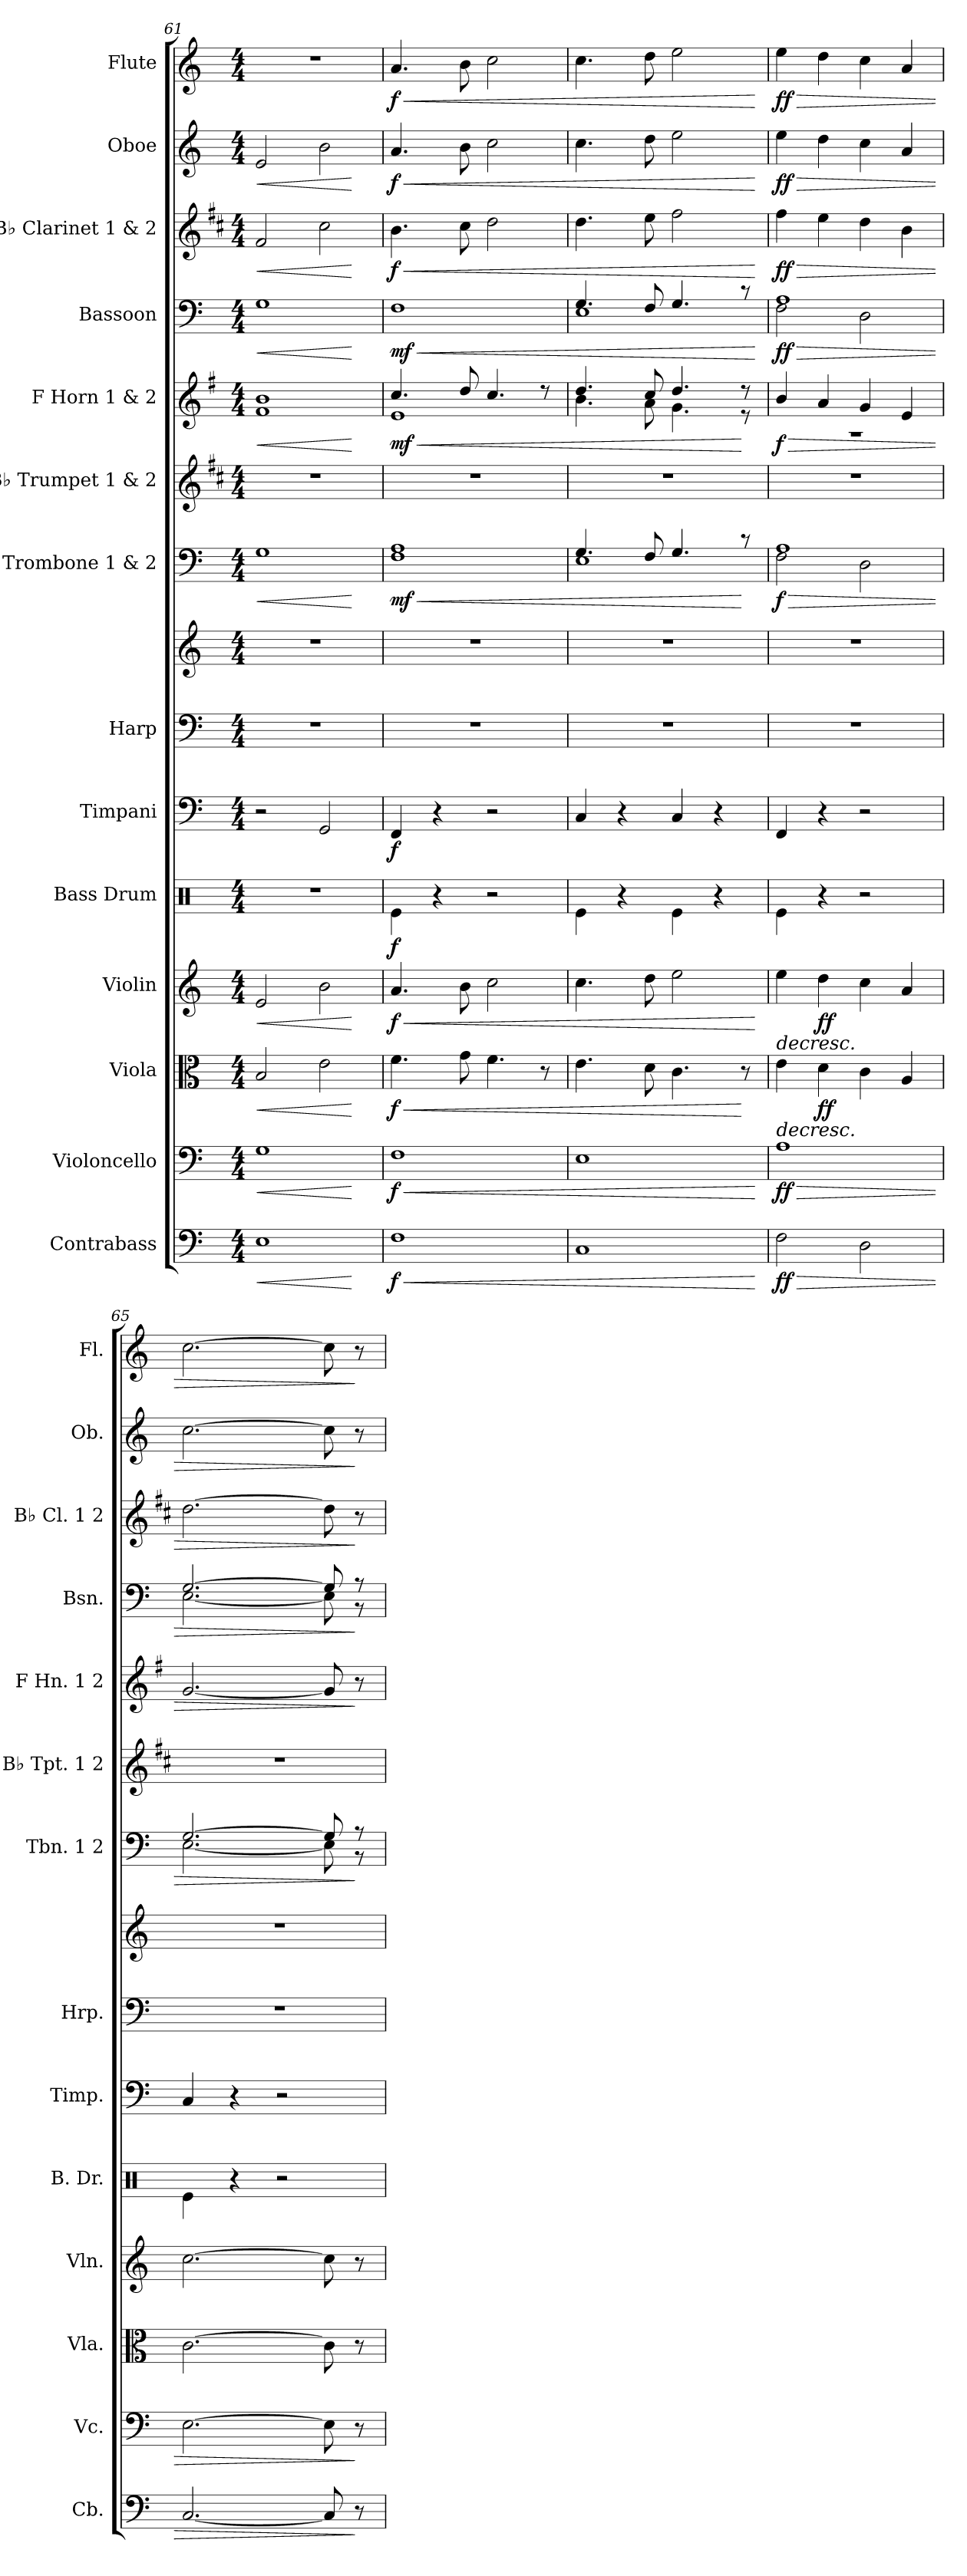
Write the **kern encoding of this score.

**kern	**dynam	**kern	**dynam	**kern	**dynam	**kern	**dynam	**kern	**dynam	**kern	**dynam	**kern	**kern	**kern	**dynam	**kern	**kern	**dynam	**kern	**dynam	**kern	**dynam	**kern	**dynam	**kern	**dynam
*part14	*part14	*part13	*part13	*part12	*part12	*part11	*part11	*part10	*part10	*part9	*part9	*part8	*part8	*part7	*part7	*part6	*part5	*part5	*part4	*part4	*part3	*part3	*part2	*part2	*part1	*part1
*staff15	*staff15	*staff14	*staff14	*staff13	*staff13	*staff12	*staff12	*staff11	*staff11	*staff10	*staff10	*staff9	*staff8	*staff7	*staff7	*staff6	*staff5	*staff5	*staff4	*staff4	*staff3	*staff3	*staff2	*staff2	*staff1	*staff1
*I"Contrabass	*	*I"Violoncello	*	*I"Viola	*	*I"Violin	*	*I"Bass Drum	*	*I"Timpani	*	*I"Harp	*	*I"Trombone 1 &amp; 2	*	*I"B♭ Trumpet 1 &amp; 2	*I"F Horn 1 &amp; 2	*	*I"Bassoon	*	*I"B♭ Clarinet 1 &amp; 2	*	*I"Oboe	*	*I"Flute	*
*I'Cb.	*	*I'Vc.	*	*I'Vla.	*	*I'Vln.	*	*I'B. Dr.	*	*I'Timp.	*	*I'Hrp.	*	*I'Tbn. 1 2	*	*I'B♭ Tpt. 1 2	*I'F Hn. 1 2	*	*I'Bsn.	*	*I'B♭ Cl. 1 2	*	*I'Ob.	*	*I'Fl.	*
*clefF4	*	*clefF4	*	*clefC3	*	*clefG2	*	*clefX	*	*clefF4	*	*clefF4	*clefG2	*clefF4	*	*clefG2	*clefG2	*	*clefF4	*	*clefG2	*	*clefG2	*	*clefG2	*
*ITrd7c12	*	*	*	*	*	*	*	*	*	*	*	*	*	*	*	*ITrd1c2	*ITrd4c7	*	*	*	*ITrd1c2	*	*	*	*	*
*k[]	*	*k[]	*	*k[]	*	*k[]	*	*k[]	*	*k[]	*	*k[]	*k[]	*k[]	*	*k[]	*k[]	*	*k[]	*	*k[]	*	*k[]	*	*k[]	*
*M4/4	*	*M4/4	*	*M4/4	*	*M4/4	*	*M4/4	*	*M4/4	*	*M4/4	*M4/4	*M4/4	*	*M4/4	*M4/4	*	*M4/4	*	*M4/4	*	*M4/4	*	*M4/4	*
=61	=61	=61	=61	=61	=61	=61	=61	=61	=61	=61	=61	=61	=61	=61	=61	=61	=61	=61	=61	=61	=61	=61	=61	=61	=61	=61
!	!LO:HP:b	!	!LO:HP:b	!	!LO:HP:b	!	!LO:HP:b	!	!	!	!	!	!	!	!LO:HP:b	!	!	!LO:HP:b	!	!LO:HP:b	!	!LO:HP:b	!	!LO:HP:b	!	!
*	*	*	*	*	*	*	*	*	*	*	*	*	*	*	*	*	*^	*	*	*	*	*	*	*	*	*
1EE	<	1G	<	2B/	<	2e/	<	1r	.	2r	.	1r	1r	1G	<	1r	1e	1B	<	1G	<	2e/	<	2e/	<	1r	.
.	.	.	.	2e\	.	2b\	.	.	.	2GG/	.	.	.	.	.	.	.	.	.	.	.	2b\	.	2b\	.	.	.
*	*	*	*	*	*	*	*	*	*	*	*	*	*	*	*	*	*v	*v	*	*	*	*	*	*	*	*	*
.	[	.	[	.	[	.	[	.	.	.	.	.	.	.	[	.	.	[	.	[	.	[	.	[	.	.
=62	=62	=62	=62	=62	=62	=62	=62	=62	=62	=62	=62	=62	=62	=62	=62	=62	=62	=62	=62	=62	=62	=62	=62	=62	=62	=62
!	!LO:HP:b	!	!LO:HP:b	!	!LO:HP:b	!	!LO:HP:b	!	!	!	!	!	!	!	!LO:HP:b	!	!	!LO:HP:b	!	!LO:HP:b	!	!LO:HP:b	!	!LO:HP:b	!	!LO:HP:b
*	*	*	*	*	*	*	*	*	*	*	*	*	*	*	*	*	*^	*	*	*	*	*	*	*	*	*
!	!LO:DY:n=1:b	!	!LO:DY:n=1:b	!	!LO:DY:n=1:b	!	!LO:DY:n=1:b	!	!LO:DY:b	!	!LO:DY:b	!	!	!	!LO:DY:n=1:b	!	!	!	!LO:DY:n=1:b	!	!LO:DY:n=1:b	!	!LO:DY:n=1:b	!	!LO:DY:n=1:b	!	!LO:DY:n=1:b
1FF	< f	1F	< f	4.f\	< f	4.a/	< f	4Re\	f	4FF/	f	1r	1r	1F 1A	< mf	1r	4.f/	1A	< mf	1F	< mf	4.a\	< f	4.a/	< f	4.a/	< f
.	.	.	.	.	.	.	.	4r	.	4r	.	.	.	.	.	.	.	.	.	.	.	.	.	.	.	.	.
.	.	.	.	8g\	.	8b\	.	.	.	.	.	.	.	.	.	.	8g/	.	.	.	.	8b\	.	8b\	.	8b\	.
.	.	.	.	4.f\	.	2cc\	.	2r	.	2r	.	.	.	.	.	.	4.f/	.	.	.	.	2cc\	.	2cc\	.	2cc\	.
.	.	.	.	8r	.	.	.	.	.	.	.	.	.	.	.	.	8r	.	.	.	.	.	.	.	.	.	.
=63	=63	=63	=63	=63	=63	=63	=63	=63	=63	=63	=63	=63	=63	=63	=63	=63	=63	=63	=63	=63	=63	=63	=63	=63	=63	=63	=63
*	*	*	*	*	*	*	*	*	*	*	*	*	*	*^	*	*	*	*	*	*^	*	*	*	*	*	*	*
1CC	.	1E	.	4.e\	.	4.cc\	.	4Re\	.	4C/	.	1r	1r	4.G/	1E	.	1r	4.g/	4.e\	.	4.G/	1E	.	4.cc\	.	4.cc\	.	4.cc\	.
.	.	.	.	.	.	.	.	4r	.	4r	.	.	.	.	.	.	.	.	.	.	.	.	.	.	.	.	.	.	.
.	.	.	.	8d\	.	8dd\	.	.	.	.	.	.	.	8F/	.	.	.	8f/	8d\	.	8F/	.	.	8dd\	.	8dd\	.	8dd\	.
.	.	.	.	4.c\	.	2ee\	.	4Re\	.	4C/	.	.	.	4.G/	.	.	.	4.g/	4.c\	.	4.G/	.	.	2ee\	.	2ee\	.	2ee\	.
.	.	.	.	.	.	.	.	4r	.	4r	.	.	.	.	.	.	.	.	.	.	.	.	.	.	.	.	.	.	.
.	.	.	.	8r	[	.	.	.	.	.	.	.	.	8r	.	[	.	8r	8r	[	8r	.	.	.	.	.	.	.	.
*	*	*	*	*	*	*	*	*	*	*	*	*	*	*	*	*	*	*v	*v	*	*	*	*	*	*	*	*	*	*
*	*	*	*	*	*	*	*	*	*	*	*	*	*	*v	*v	*	*	*	*	*v	*v	*	*	*	*	*	*	*
.	[	.	[	.	.	.	[	.	.	.	.	.	.	.	.	.	.	.	.	[	.	[	.	[	.	[
=64	=64	=64	=64	=64	=64	=64	=64	=64	=64	=64	=64	=64	=64	=64	=64	=64	=64	=64	=64	=64	=64	=64	=64	=64	=64	=64
!	!LO:HP:b	!	!LO:HP:b	!	!LO:HP:b	!	!LO:HP:b	!	!	!	!	!	!	!	!LO:HP:b	!	!	!LO:HP:b	!	!LO:HP:b	!	!LO:HP:b	!	!LO:HP:b	!	!LO:HP:b
*	*	*	*	*	*	*	*	*	*	*	*	*	*	*^	*	*	*^	*	*^	*	*	*	*	*	*	*
!	!LO:DY:n=1:b	!	!LO:DY:n=1:b	!	!	!	!	!	!	!	!	!	!	!	!	!LO:DY:n=1:b	!	!	!	!LO:DY:n=1:b	!	!	!LO:DY:n=1:b	!	!LO:DY:n=1:b	!	!LO:DY:n=1:b	!	!LO:DY:n=1:b
2FF\	> ff	1A	> ff	4e\	>	4ee\	>	4Re\	.	4FF/	.	1r	1r	1A	2F\	> f	1r	4e/	1r	> f	1A	2F\	> ff	4ee\	> ff	4ee\	> ff	4ee\	> ff
!	!	!	!	!	!LO:DY:b	!	!LO:DY:b	!	!	!	!	!	!	!	!	!	!	!	!	!	!	!	!	!	!	!	!	!	!
.	.	.	.	4d\	ff	4dd\	ff	4r	.	4r	.	.	.	.	.	.	.	4d/	.	.	.	.	.	4dd\	.	4dd\	.	4dd\	.
2DD\	.	.	.	4c\	.	4cc\	.	2r	.	2r	.	.	.	.	2D\	.	.	4c/	.	.	.	2D\	.	4cc\	.	4cc\	.	4cc\	.
.	.	.	.	4A/	.	4a/	.	.	.	.	.	.	.	.	.	.	.	4A/	.	.	.	.	.	4a\	.	4a/	.	4a/	.
*	*	*	*	*	*	*	*	*	*	*	*	*	*	*	*	*	*	*v	*v	*	*	*	*	*	*	*	*	*	*
=65	=65	=65	=65	=65	=65	=65	=65	=65	=65	=65	=65	=65	=65	=65	=65	=65	=65	=65	=65	=65	=65	=65	=65	=65	=65	=65	=65	=65
[2.CC/	.	[2.E\	.	[2.c\	.	[2.cc\	.	4Re\	.	4C/	.	1r	1r	[2.G/	[2.E\	.	1r	[2.c/	.	[2.G/	[2.E\	.	[2.cc\	.	[2.cc\	.	[2.cc\	.
.	.	.	.	.	.	.	.	4r	.	4r	.	.	.	.	.	.	.	.	.	.	.	.	.	.	.	.	.	.
.	.	.	.	.	.	.	.	2r	.	2r	.	.	.	.	.	.	.	.	.	.	.	.	.	.	.	.	.	.
8CC/]	.	8E\]	.	8c\]	.	8cc\]	.	.	.	.	.	.	.	8G/]	8E\]	.	.	8c/]	.	8G/]	8E\]	.	8cc\]	.	8cc\]	.	8cc\]	.
8r	]	8r	]	8r	]	8r	]	.	.	.	.	.	.	8r	8r	]	.	8r	]	8r	8r	]	8r	]	8r	]	8r	]
*	*	*	*	*	*	*	*	*	*	*	*	*	*	*v	*v	*	*	*	*	*v	*v	*	*	*	*	*	*	*
=	=	=	=	=	=	=	=	=	=	=	=	=	=	=	=	=	=	=	=	=	=	=	=	=	=	=
*-	*-	*-	*-	*-	*-	*-	*-	*-	*-	*-	*-	*-	*-	*-	*-	*-	*-	*-	*-	*-	*-	*-	*-	*-	*-	*-
